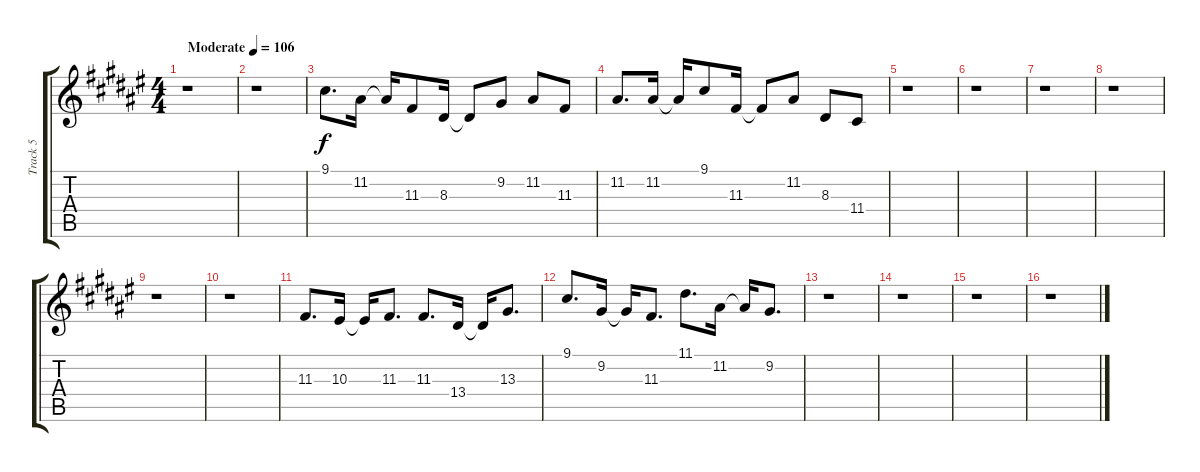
\track ("Track 5" "Track 5") {instrument acousticgrandpiano}
\staff {score tabs}
\tuning (E4 B3 G3 D3 A2 E2) {hide}
\ts (4 4)
\tempo (106 "Moderate")
\clef g2
\ks f#
r.1{dy f instrument acousticgrandpiano} |
r.1 |
9.1.8{d} 11.2.16 11.2{t}.16 11.3.8 8.3.16 8.3{t}.8 9.2.8 11.2.8 11.3.8 |
11.2.8{d} 11.2.16 11.2{t}.16 9.1.8 11.3.16 11.3{t}.8 11.2.8 8.3.8 11.4.8 |
r.1 |
r.1 |
r.1 |
r.1 |
r.1 |
r.1 |
11.3.8{d} 10.3.16 10.3{t}.16 11.3.8{d} 11.3.8{d} 13.4.16 13.4{t}.16 13.3.8{d} |
9.1.8{d} 9.2.16 9.2{t}.16 11.3.8{d} 11.1.8{d} 11.2.16 11.2{t}.16 9.2.8{d} |
r.1 |
r.1 |
r.1 |
r.1
